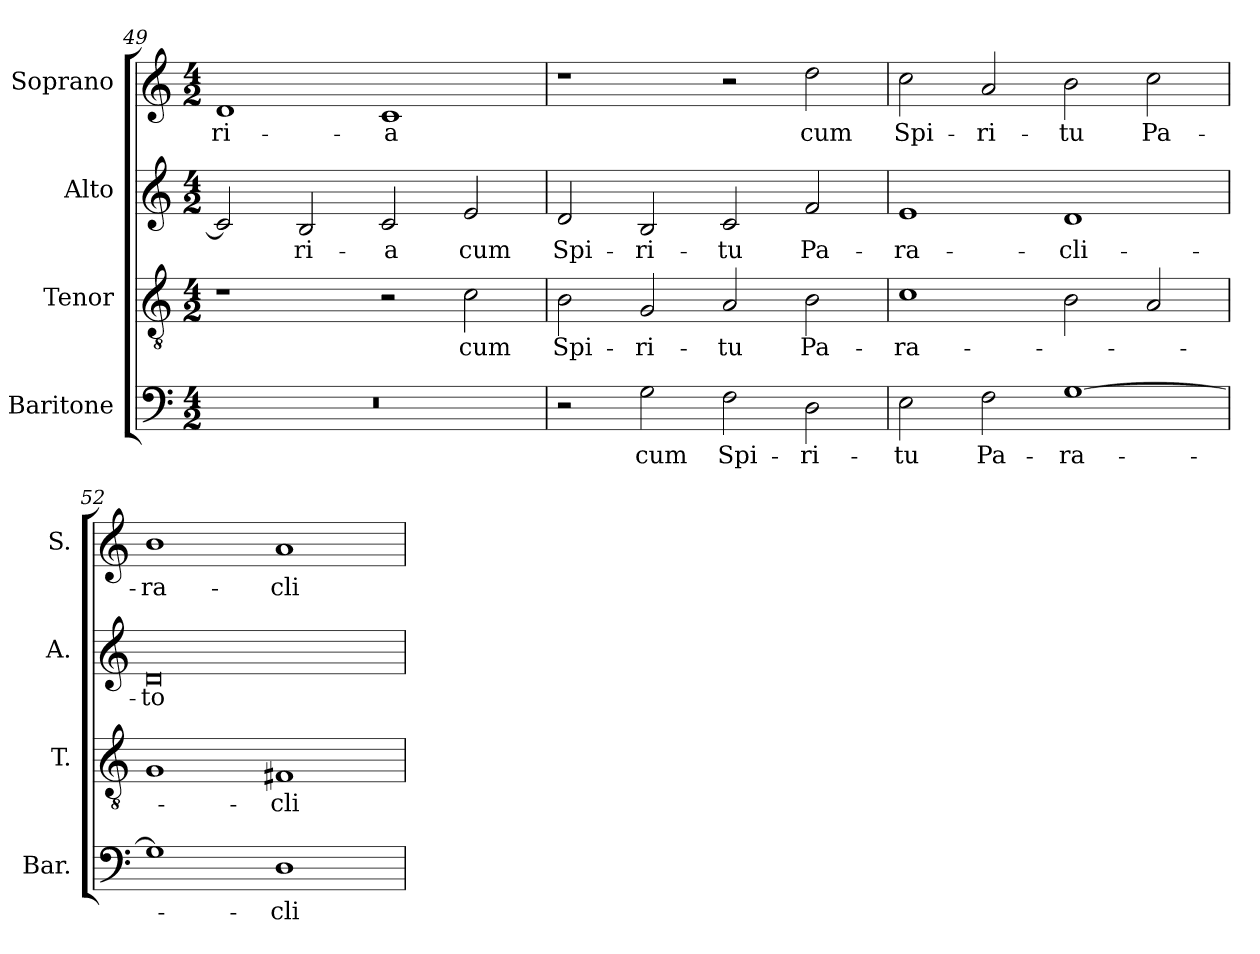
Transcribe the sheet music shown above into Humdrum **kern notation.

**kern	**text	**kern	**text	**kern	**text	**kern	**text
*part4	*part4	*part3	*part3	*part2	*part2	*part1	*part1
*staff4	*staff4	*staff3	*staff3	*staff2	*staff2	*staff1	*staff1
*I"Baritone	*	*I"Tenor	*	*I"Alto	*	*I"Soprano	*
*I'Bar.	*	*I'T.	*	*I'A.	*	*I'S.	*
*clefF4	*	*clefGv2	*	*clefG2	*	*clefG2	*
*	*	*ITrd7c12	*	*	*	*	*
*k[]	*	*k[]	*	*k[]	*	*k[]	*
*C:	*	*C:	*	*C:	*	*C:	*
*M4/2	*	*M4/2	*	*M4/2	*	*M4/2	*
=49	=49	=49	=49	=49	=49	=49	=49
!LO:N:vis=1	!	!	!	!	!	!	!
!	!	!	!	!	!	!	!LO:LY:b:color=#000000
0r	.	1r	.	2ci/]	.	1di	-ri-
!	!	!	!	!	!LO:LY:b:color=#000000	!	!
.	.	.	.	2Bi/	-ri-	.	.
!	!	!	!	!	!LO:LY:b:color=#000000	!	!
!	!	!	!	!	!	!	!LO:LY:b:color=#000000
.	.	2r	.	2ci/	-a	1ci	-a
!	!	!	!LO:LY:b:color=#000000	!	!	!	!
!	!	!	!	!	!LO:LY:b:color=#000000	!	!
.	.	2Ci\	cum	2ei/	cum	.	.
=50	=50	=50	=50	=50	=50	=50	=50
!	!	!	!LO:LY:b:color=#000000	!	!	!	!
!	!	!	!	!	!LO:LY:b:color=#000000	!	!
2r	.	2BBi\	Spi-	2di/	Spi-	1r	.
!	!LO:LY:b:color=#000000	!	!	!	!	!	!
!	!	!	!LO:LY:b:color=#000000	!	!	!	!
!	!	!	!	!	!LO:LY:b:color=#000000	!	!
2Gi\	cum	2GGi/	-ri-	2Bi/	-ri-	.	.
!	!LO:LY:b:color=#000000	!	!	!	!	!	!
!	!	!	!LO:LY:b:color=#000000	!	!	!	!
!	!	!	!	!	!LO:LY:b:color=#000000	!	!
2Fi\	Spi-	2AAi/	-tu	2ci/	-tu	2r	.
!	!LO:LY:b:color=#000000	!	!	!	!	!	!
!	!	!	!LO:LY:b:color=#000000	!	!	!	!
!	!	!	!	!	!LO:LY:b:color=#000000	!	!
!	!	!	!	!	!	!	!LO:LY:b:color=#000000
2Di\	-ri-	2BBi\	Pa-	2fi/	Pa-	2ddi\	cum
=51	=51	=51	=51	=51	=51	=51	=51
!	!LO:LY:b:color=#000000	!	!	!	!	!	!
!	!	!	!LO:LY:b:color=#000000	!	!	!	!
!	!	!	!	!	!LO:LY:b:color=#000000	!	!
!	!	!	!	!	!	!	!LO:LY:b:color=#000000
2Ei\	-tu	1Ci	-ra-	1ei	-ra-	2cci\	Spi-
!	!LO:LY:b:color=#000000	!	!	!	!	!	!
!	!	!	!	!	!	!	!LO:LY:b:color=#000000
2Fi\	Pa-	.	.	.	.	2ai/	-ri-
!	!LO:LY:b:color=#000000	!	!	!	!	!	!
!	!	!	!	!	!LO:LY:b:color=#000000	!	!
!	!	!	!	!	!	!	!LO:LY:b:color=#000000
[1Gi	-ra-	2BBi\	.	1di	-cli-	2bi\	-tu
!	!	!	!	!	!	!	!LO:LY:b:color=#000000
.	.	2AAi/	.	.	.	2cci\	Pa-
=52	=52	=52	=52	=52	=52	=52	=52
!	!	!	!	!	!LO:LY:b:color=#000000	!	!
!	!	!	!	!	!	!	!LO:LY:b:color=#000000
1Gi]	.	1GGi	.	0di	-to	1bi	-ra-
!	!LO:LY:b:color=#000000	!	!	!	!	!	!
!	!	!	!LO:LY:b:color=#000000	!	!	!	!
!	!	!	!	!	!	!	!LO:LY:b:color=#000000
1Di	-cli-	1FF#Xi	-cli-	.	.	1ai	-cli-
=	=	=	=	=	=	=	=
*-	*-	*-	*-	*-	*-	*-	*-
